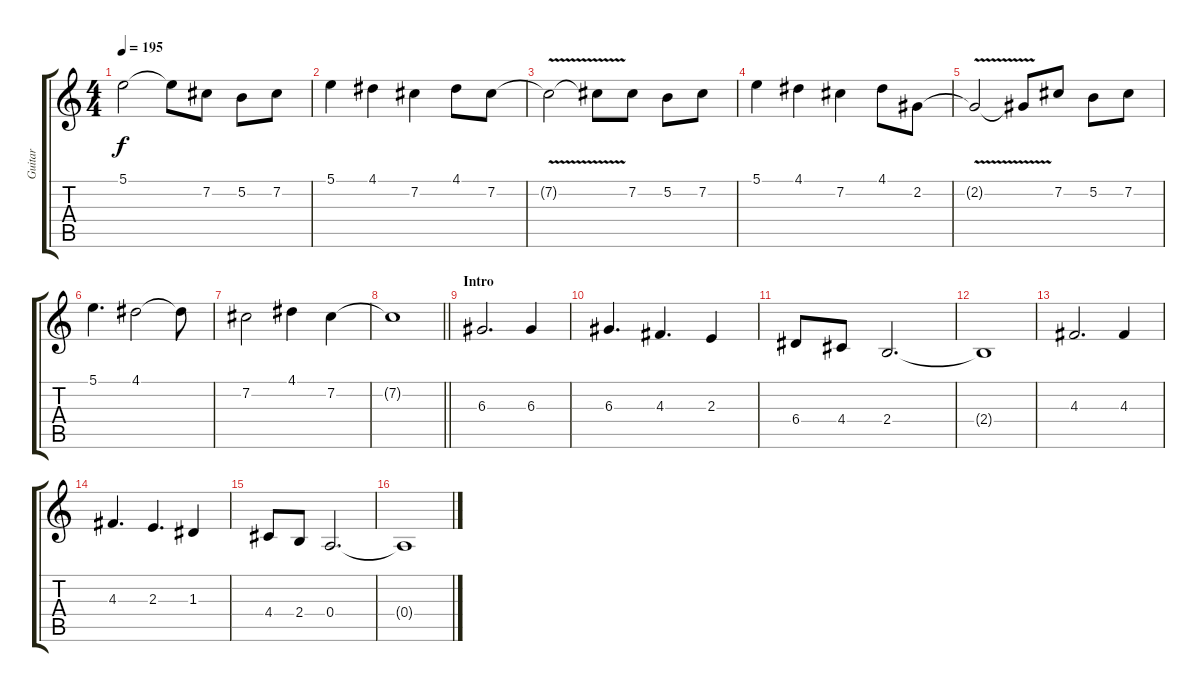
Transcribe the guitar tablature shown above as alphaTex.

\track ("Guitar" "Guitar") {instrument distortionguitar}
\staff {score tabs}
\tuning (B3 Gb3 D3 A2 E2 B1) {hide}
\ts (4 4)
\tempo 195
\clef g2
\ks c
5.1.2{dy f} 5.1{t}.8 7.2.8 5.2.8 7.2.8 |
5.1.4 4.1.4 7.2.4 4.1.8 7.2.8 |
7.2{v t}.2 7.2{v t}.8 7.2.8 5.2.8 7.2.8 |
5.1.4 4.1.4 7.2.4 4.1.8 2.2.8 |
2.2{v t}.2 2.2{v t}.8 7.2.8 5.2.8 7.2.8 |
5.1.4{d} 4.1.2 4.1{t}.8 |
7.2.2 4.1.4 7.2.4 |
\barLineRight lightlight
7.2{t}.1 |
\section ("" "Intro")
6.3.2{d balance 12} 6.3.4 |
6.3.4{d} 4.3.4{d} 2.3.4 |
6.4.8 4.4.8 2.4.2{d} |
2.4{t}.1 |
4.3.2{d} 4.3.4 |
4.3.4{d} 2.3.4{d} 1.3.4 |
4.4.8 2.4.8 0.4.2{d} |
0.4{t}.1
